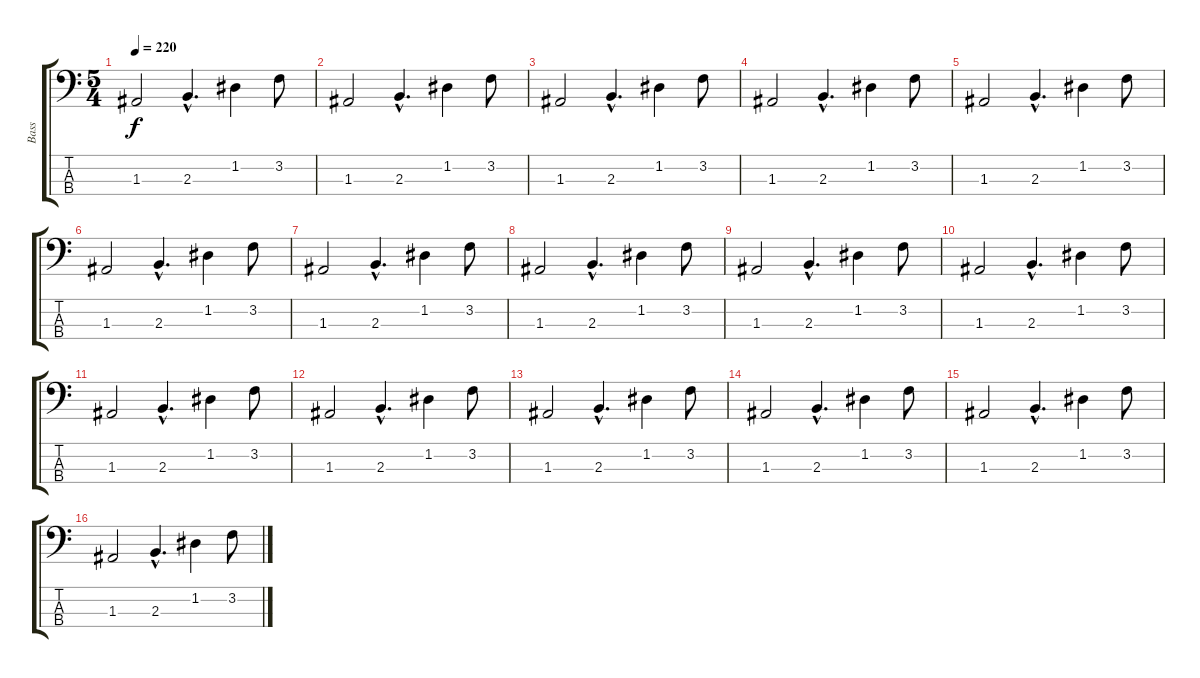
\track ("Bass" "Bass") {instrument slapbass2}
\staff {score tabs}
\tuning (G2 D2 A1 E1) {hide}
\ts (5 4)
\tempo 220
\clef f4
\ks c
1.3.2{dy f} 2.3{hac}.4{d} 1.2.4 3.2.8 |
1.3.2 2.3{hac}.4{d} 1.2.4 3.2.8 |
1.3.2 2.3{hac}.4{d} 1.2.4 3.2.8 |
1.3.2 2.3{hac}.4{d} 1.2.4 3.2.8 |
1.3.2 2.3{hac}.4{d} 1.2.4 3.2.8 |
1.3.2 2.3{hac}.4{d} 1.2.4 3.2.8 |
1.3.2 2.3{hac}.4{d} 1.2.4 3.2.8 |
1.3.2 2.3{hac}.4{d} 1.2.4 3.2.8 |
1.3.2 2.3{hac}.4{d} 1.2.4 3.2.8 |
1.3.2 2.3{hac}.4{d} 1.2.4 3.2.8 |
1.3.2 2.3{hac}.4{d} 1.2.4 3.2.8 |
1.3.2 2.3{hac}.4{d} 1.2.4 3.2.8 |
1.3.2 2.3{hac}.4{d} 1.2.4 3.2.8 |
1.3.2 2.3{hac}.4{d} 1.2.4 3.2.8 |
1.3.2 2.3{hac}.4{d} 1.2.4 3.2.8 |
1.3.2 2.3{hac}.4{d} 1.2.4 3.2.8
